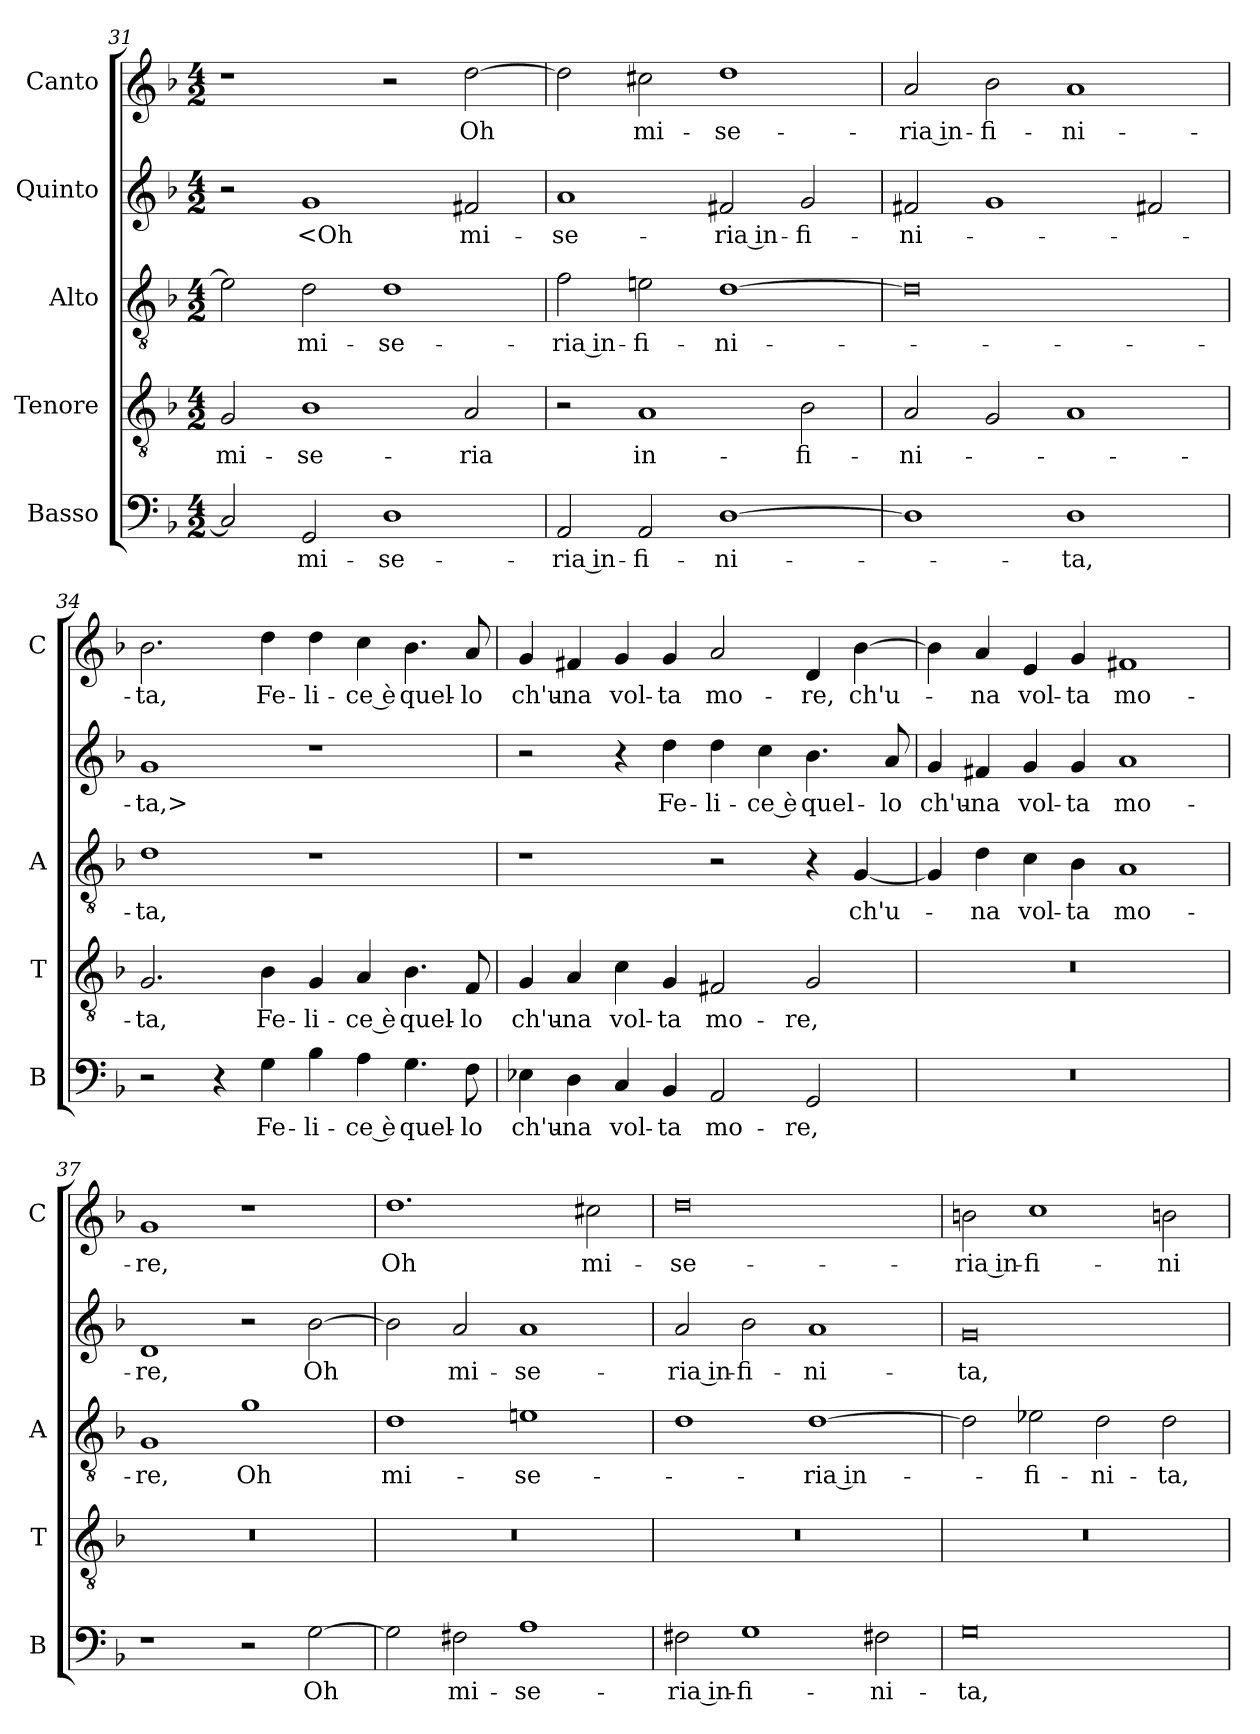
**kern	**text	**kern	**text	**kern	**text	**kern	**text	**kern	**text
*part5	*part5	*part4	*part4	*part3	*part3	*part2	*part2	*part1	*part1
*staff5	*staff5	*staff4	*staff4	*staff3	*staff3	*staff2	*staff2	*staff1	*staff1
*I"Basso	*	*I"Tenore	*	*I"Alto	*	*I"Quinto	*	*I"Canto	*
*I'B	*	*I'T	*	*I'A	*	*	*	*I'C	*
*clefF4	*	*clefGv2	*	*clefGv2	*	*clefG2	*	*clefG2	*
*k[b-]	*	*k[b-]	*	*k[b-]	*	*k[b-]	*	*k[b-]	*
*F:	*	*F:	*	*F:	*	*F:	*	*F:	*
*M4/2	*	*M4/2	*	*M4/2	*	*M4/2	*	*M4/2	*
=31	=31	=31	=31	=31	=31	=31	=31	=31	=31
2C]	.	2G	mi-	2e-]	.	2r	.	1r	.
2GG	mi-	1B-	-se-	2d	mi-	1g	<Oh	.	.
1D	-se-	.	.	1d	-se-	.	.	2r	.
.	.	2A	-ria	.	.	2f#X	mi-	[2dd	Oh
=32	=32	=32	=32	=32	=32	=32	=32	=32	=32
2AA	-ria in-	2r	.	2f	-ria in-	1a	-se-	2dd]	.
2AA	-fi-	1A	in-	2en	-fi-	.	.	2cc#X	mi-
[1D	-ni-	.	.	[1d	-ni-	2f#X	-ria in-	1dd	-se-
.	.	2B-	-fi-	.	.	2g	-fi-	.	.
=33	=33	=33	=33	=33	=33	=33	=33	=33	=33
1D]	.	2A	-ni-	0d]	.	2f#X	-ni-	2a	-ria in-
.	.	2G	.	.	.	1g	.	2b-	-fi-
1D	-ta,	1A	.	.	.	.	.	1a	-ni-
.	.	.	.	.	.	2f#X	.	.	.
=34	=34	=34	=34	=34	=34	=34	=34	=34	=34
2r	.	2.G	-ta,	1d	-ta,	1g	-ta,>	2.b-	-ta,
4r	.	.	.	.	.	.	.	.	.
4G	Fe-	4B-	Fe-	.	.	.	.	4dd	Fe-
4B-	-li-	4G	-li-	1r	.	1r	.	4dd	-li-
4A	-ce è	4A	-ce è	.	.	.	.	4cc	-ce è
4.G	quel-	4.B-	quel-	.	.	.	.	4.b-	quel-
8F	-lo	8F	-lo	.	.	.	.	8a	-lo
=35	=35	=35	=35	=35	=35	=35	=35	=35	=35
4E-X	ch'u-	4G	ch'u-	1r	.	2r	.	4g	ch'u-
4D	-na	4A	-na	.	.	.	.	4f#X	-na
4C	vol-	4c	vol-	.	.	4r	.	4g	vol-
4BB-	-ta	4G	-ta	.	.	4dd	Fe-	4g	-ta
2AA	mo-	2F#X	mo-	2r	.	4dd	-li-	2a	mo-
.	.	.	.	.	.	4cc	-ce è	.	.
2GG	-re,	2G	-re,	4r	.	4.b-	quel-	4d	-re,
.	.	.	.	[4G	ch'u-	.	.	[4b-	ch'u-
.	.	.	.	.	.	8a	-lo	.	.
=36	=36	=36	=36	=36	=36	=36	=36	=36	=36
0r	.	0r	.	4G]	.	4g	ch'u-	4b-]	.
.	.	.	.	4d	-na	4f#X	-na	4a	-na
.	.	.	.	4c	vol-	4g	vol-	4e	vol-
.	.	.	.	4B-	-ta	4g	-ta	4g	-ta
.	.	.	.	1A	mo-	1a	mo-	1f#X	mo-
=37	=37	=37	=37	=37	=37	=37	=37	=37	=37
1r	.	0r	.	1G	-re,	1d	-re,	1g	-re,
2r	.	.	.	1g	Oh	2r	.	1r	.
[2G	Oh	.	.	.	.	[2b-	Oh	.	.
=38	=38	=38	=38	=38	=38	=38	=38	=38	=38
2G]	.	0r	.	1d	mi-	2b-]	.	1.dd	Oh
2F#X	mi-	.	.	.	.	2a	mi-	.	.
1A	-se-	.	.	1en	-se-	1a	-se-	.	.
.	.	.	.	.	.	.	.	2cc#X	mi-
=39	=39	=39	=39	=39	=39	=39	=39	=39	=39
2F#X	-ria in-	0r	.	1d	.	2a	-ria in-	0dd	-se-
1G	-fi-	.	.	.	.	2b-	-fi-	.	.
.	.	.	.	[1d	-ria in-	1a	-ni-	.	.
2F#X	-ni-	.	.	.	.	.	.	.	.
=40	=40	=40	=40	=40	=40	=40	=40	=40	=40
0G	-ta,	0r	.	2d]	.	0g	-ta,	2bn	-ria in-
.	.	.	.	2e-X	-fi-	.	.	1cc	-fi-
.	.	.	.	2d	-ni-	.	.	.	.
.	.	.	.	2d	-ta,	.	.	2bn	-ni-
=	=	=	=	=	=	=	=	=	=
*-	*-	*-	*-	*-	*-	*-	*-	*-	*-
